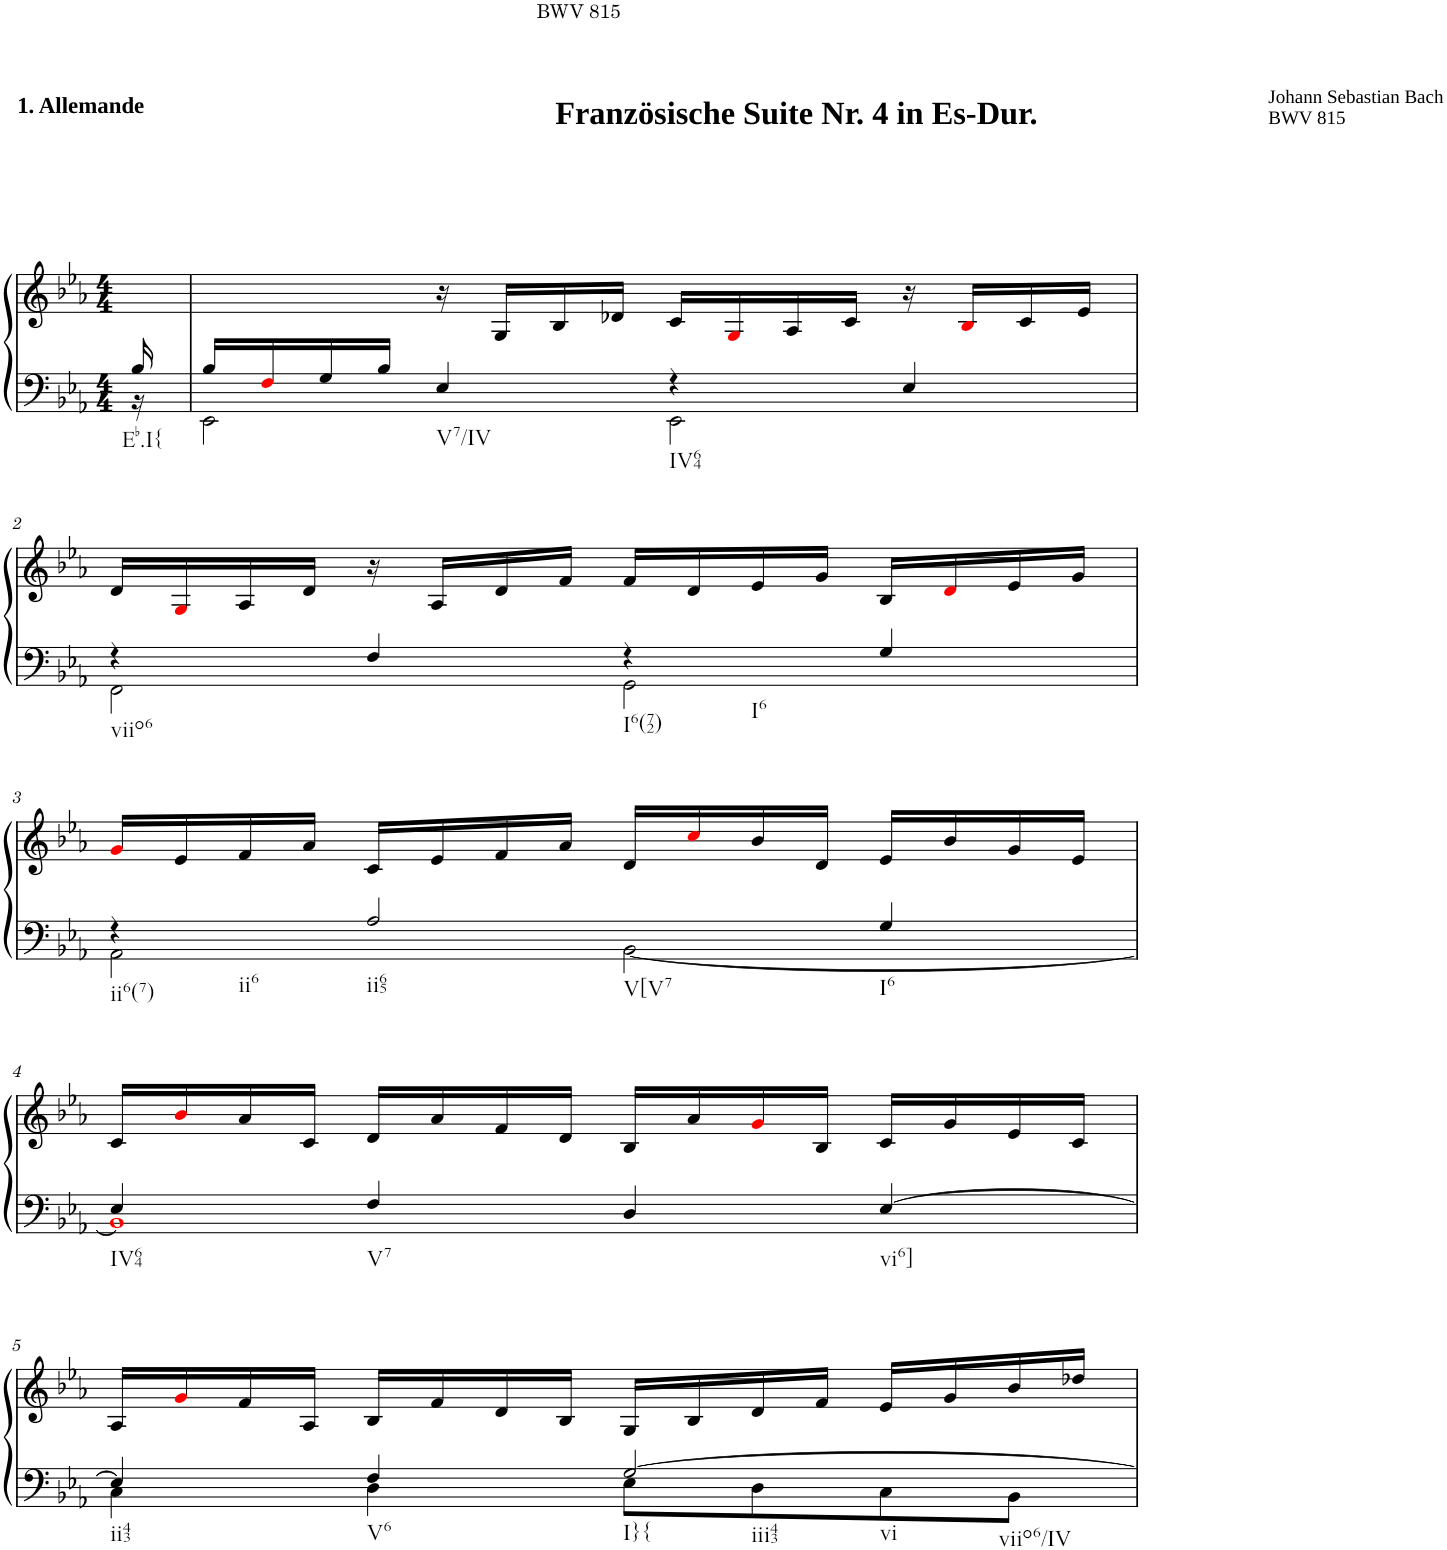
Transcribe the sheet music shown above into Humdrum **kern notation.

**kern	**kern
*part1	*part1
*staff2	*staff1
*I"Klavier linke Hand	*
*clefF4	*clefG2
*k[b-e-a-]	*k[b-e-a-]
*M4/4	*M4/4
=	=
*^	*
!	!	!LO:TX:a:B:t=Französische Suite Nr. 4 in Es-Dur.
!	!	!LO:TX:a:B:t=1. Allemande
!LO:TX:b:t=Eb.I{	!	!
16B-/	16r	16ryy
=1	=1	=1
16B-/LL	2EE-\	4ryy
16Fi/	.	.
16G/	.	.
16B-/JJ	.	.
!	!	!LO:TX:a:t=Johann Sebastian Bach
!	!	!LO:TX:a:t=BWV 815
!LO:TX:b:t=V7/IV	!	!
4E-/	.	16r
.	.	16G/LL
.	.	16B-/
.	.	16d-X/JJ
!LO:TX:b:t=IV64	!	!
4r	2EE-\	16c/LL
.	.	16Gi/
.	.	16A-/
.	.	16c/JJ
4E-/	.	16r
.	.	16B-i/LL
.	.	16c/
.	.	16e-/JJ
!!LO:LB:g=z
=2	=2	=2
!LO:TX:b:t=viio6	!	!
4r	2FF\	16d/LL
.	.	16Gi/
.	.	16A-/
.	.	16d/JJ
4F/	.	16r
.	.	16A-/LL
.	.	16d/
.	.	16f/JJ
!LO:TX:b:t=I6(72)	!	!
!LO:TX:b:t=I6	!	!
4r	2GG\	16f/LL
.	.	16d/
.	.	16e-/
.	.	16g/JJ
4G/	.	16B-/LL
.	.	16di/
.	.	16e-/
.	.	16g/JJ
!!LO:LB:g=z
=3	=3	=3
!LO:TX:b:t=ii6(7)	!	!
!LO:TX:b:t=ii6	!	!
4r	2AA-\	16gi/LL
.	.	16e-/
.	.	16f/
.	.	16a-/JJ
!LO:TX:b:t=ii65	!	!
!LO:TX:b:t=V[V7	!	!
2A-/	.	16c/LL
.	.	16e-/
.	.	16f/
.	.	16a-/JJ
.	[2BB-\	16d/LL
.	.	16cci/
.	.	16b-/
.	.	16d/JJ
!LO:TX:b:t=I6	!	!
4G/	.	16e-/LL
.	.	16b-/
.	.	16g/
.	.	16e-/JJ
!!LO:LB:g=z
=4	=4	=4
!LO:TX:b:t=IV64	!	!
4E-/	1BB-i]	16c/LL
.	.	16b-i/
.	.	16a-/
.	.	16c/JJ
!LO:TX:b:t=V7	!	!
4F/	.	16d/LL
.	.	16a-/
.	.	16f/
.	.	16d/JJ
4D/	.	16B-/LL
.	.	16a-/
.	.	16gi/
.	.	16B-/JJ
!LO:TX:b:t=vi6]	!	!
[4E-/	.	16c/LL
.	.	16g/
.	.	16e-/
.	.	16c/JJ
!!LO:LB:g=z
=5	=5	=5
!LO:TX:b:t=ii43	!	!
4E-/]	4C\	16A-/LL
.	.	16gi/
.	.	16f/
.	.	16A-/JJ
!LO:TX:b:t=V6	!	!
4F/	4D\	16B-/LL
.	.	16f/
.	.	16d/
.	.	16B-/JJ
!LO:TX:b:t=I}{	!	!
!LO:TX:b:t=iii43	!	!
!LO:TX:b:t=vi	!	!
!LO:TX:b:t=viio6/IV	!	!
[2G/	8E-\L	16G/LL
.	.	16B-/
.	8D\	16d/
.	.	16f/JJ
.	8C\	16e-/LL
.	.	16g/
.	8BB-\J	16b-/
.	.	16dd-X/JJ
*v	*v	*
=	=
*-	*-
